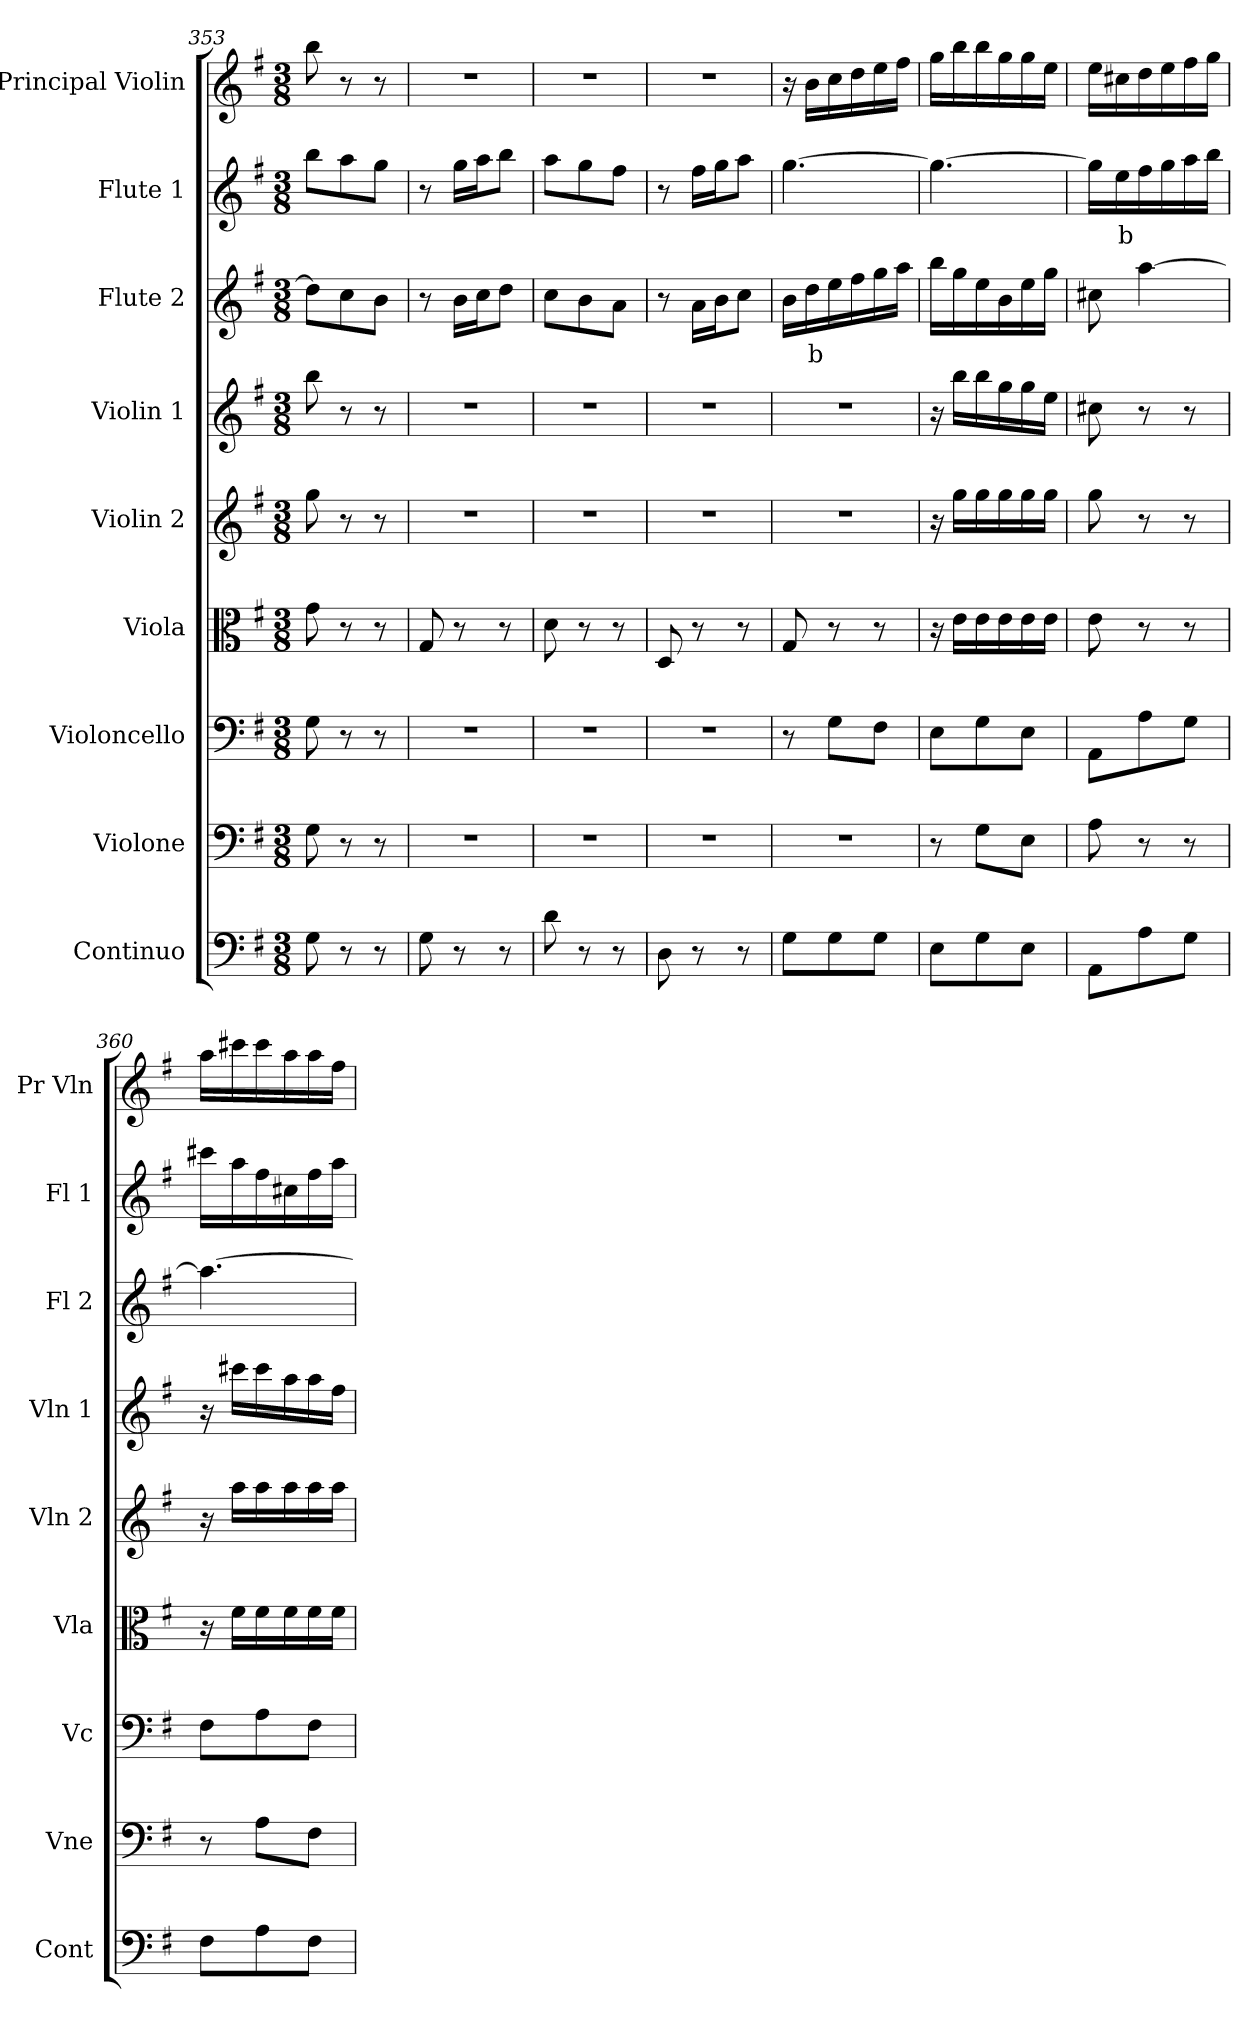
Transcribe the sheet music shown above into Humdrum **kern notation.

**kern	**kern	**kern	**kern	**kern	**kern	**kern	**text	**kern	**text	**kern
*part9	*part8	*part7	*part6	*part5	*part4	*part3	*part3	*part2	*part2	*part1
*staff9	*staff8	*staff7	*staff6	*staff5	*staff4	*staff3	*staff3	*staff2	*staff2	*staff1
*I"Continuo	*I"Violone	*I"Violoncello	*I"Viola	*I"Violin 2	*I"Violin 1	*I"Flute 2	*	*I"Flute 1	*	*I"Principal Violin
*I'Cont	*I'Vne	*I'Vc	*I'Vla	*I'Vln 2	*I'Vln 1	*I'Fl 2	*	*I'Fl 1	*	*I'Pr Vln
*clefF4	*clefF4	*clefF4	*clefC3	*clefG2	*clefG2	*clefG2	*	*clefG2	*	*clefG2
*	*ITrd7c12	*	*	*	*	*	*	*	*	*
*k[f#]	*k[f#]	*k[f#]	*k[f#]	*k[f#]	*k[f#]	*k[f#]	*	*k[f#]	*	*k[f#]
*M3/8	*M3/8	*M3/8	*M3/8	*M3/8	*M3/8	*M3/8	*	*M3/8	*	*M3/8
=353	=353	=353	=353	=353	=353	=353	=353	=353	=353	=353
8G\	8GG\	8G\	8g\	8gg\	8bb\	8dd\L]	.	8bb\L	.	8bb\
8r	8r	8r	8r	8r	8r	8cc\	.	8aa\	.	8r
8r	8r	8r	8r	8r	8r	8b\J	.	8gg\J	.	8r
=354	=354	=354	=354	=354	=354	=354	=354	=354	=354	=354
8G\	4.r	4.r	8G/	4.r	4.r	8r	.	8r	.	4.r
8r	.	.	8r	.	.	16b\LL	.	16gg\LL	.	.
.	.	.	.	.	.	16cc\J	.	16aa\J	.	.
8r	.	.	8r	.	.	8dd\J	.	8bb\J	.	.
=355	=355	=355	=355	=355	=355	=355	=355	=355	=355	=355
8d\	4.r	4.r	8d\	4.r	4.r	8cc\L	.	8aa\L	.	4.r
8r	.	.	8r	.	.	8b\	.	8gg\	.	.
8r	.	.	8r	.	.	8a\J	.	8ff#\J	.	.
=356	=356	=356	=356	=356	=356	=356	=356	=356	=356	=356
8D\	4.r	4.r	8D/	4.r	4.r	8r	.	8r	.	4.r
8r	.	.	8r	.	.	16a\LL	.	16ff#\LL	.	.
.	.	.	.	.	.	16b\J	.	16gg\J	.	.
8r	.	.	8r	.	.	8cc\J	.	8aa\J	.	.
=357	=357	=357	=357	=357	=357	=357	=357	=357	=357	=357
8G\L	4.r	8r	8G/	4.r	4.r	16b\LL	.	[4.gg\	.	16r
!	!	!	!	!	!	!	!LO:LY:b:color=#FF0000	!	!	!
.	.	.	.	.	.	16dd\	b	.	.	16b\LL
8G\	.	8G\L	8r	.	.	16ee\	.	.	.	16cc\
.	.	.	.	.	.	16ff#\	.	.	.	16dd\
8G\J	.	8F#\J	8r	.	.	16gg\	.	.	.	16ee\
.	.	.	.	.	.	16aa\JJ	.	.	.	16ff#\JJ
=358	=358	=358	=358	=358	=358	=358	=358	=358	=358	=358
8E\L	8r	8E\L	16r	16r	16r	16bb\LL	.	4.gg\_	.	16gg\LL
.	.	.	16e\LL	16gg\LL	16bb\LL	16gg\	.	.	.	16bb\
8G\	8GG\L	8G\	16e\	16gg\	16bb\	16ee\	.	.	.	16bb\
.	.	.	16e\	16gg\	16gg\	16b\	.	.	.	16gg\
8E\J	8EE\J	8E\J	16e\	16gg\	16gg\	16ee\	.	.	.	16gg\
.	.	.	16e\JJ	16gg\JJ	16ee\JJ	16gg\JJ	.	.	.	16ee\JJ
=359	=359	=359	=359	=359	=359	=359	=359	=359	=359	=359
8AA\L	8AA\	8AA\L	8e\	8gg\	8cc#X\	8cc#X\	.	16gg\LL]	.	16ee\LL
!	!	!	!	!	!	!	!	!	!LO:LY:b:color=#FF0000	!
.	.	.	.	.	.	.	.	16ee\	b	16cc#X\
8A\	8r	8A\	8r	8r	8r	[4aa\	.	16ff#\	.	16dd\
.	.	.	.	.	.	.	.	16gg\	.	16ee\
8G\J	8r	8G\J	8r	8r	8r	.	.	16aa\	.	16ff#\
.	.	.	.	.	.	.	.	16bb\JJ	.	16gg\JJ
=360	=360	=360	=360	=360	=360	=360	=360	=360	=360	=360
8F#\L	8r	8F#\L	16r	16r	16r	4.aa\_	.	16ccc#X\LL	.	16aa\LL
.	.	.	16f#\LL	16aa\LL	16ccc#X\LL	.	.	16aa\	.	16ccc#X\
8A\	8AA\L	8A\	16f#\	16aa\	16ccc#\	.	.	16ff#\	.	16ccc#\
.	.	.	16f#\	16aa\	16aa\	.	.	16cc#X\	.	16aa\
8F#\J	8FF#\J	8F#\J	16f#\	16aa\	16aa\	.	.	16ff#\	.	16aa\
.	.	.	16f#\JJ	16aa\JJ	16ff#\JJ	.	.	16aa\JJ	.	16ff#\JJ
=	=	=	=	=	=	=	=	=	=	=
*-	*-	*-	*-	*-	*-	*-	*-	*-	*-	*-
